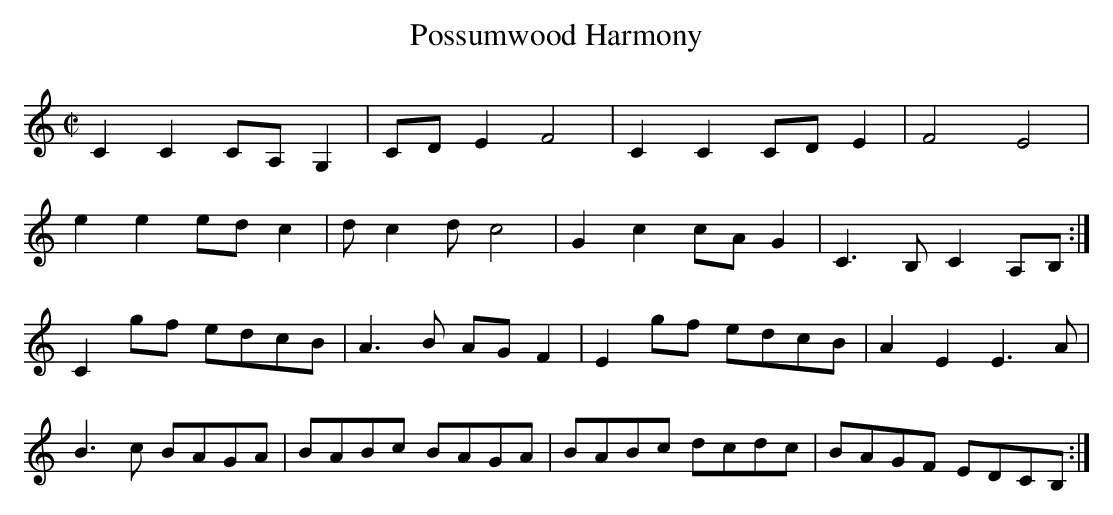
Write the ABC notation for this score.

X:1
T:Possumwood Harmony
M:C|
L:1/8
K:C
C2C2 CA, G,2 | CD E2 F4 |C2C2 CD E2| F4 E4|
 e2e2 ed c2|dc2d c4|G2c2 cA G2 | C2>B,2 C2A,B,:|
C2 gf edcB | A2>B2 AG F2|E2 gf edcB| A2E2 E2>A2|
 B2>c2 BAGA | BABc BAGA | BABc dcdc | BAGF EDCB,:|
